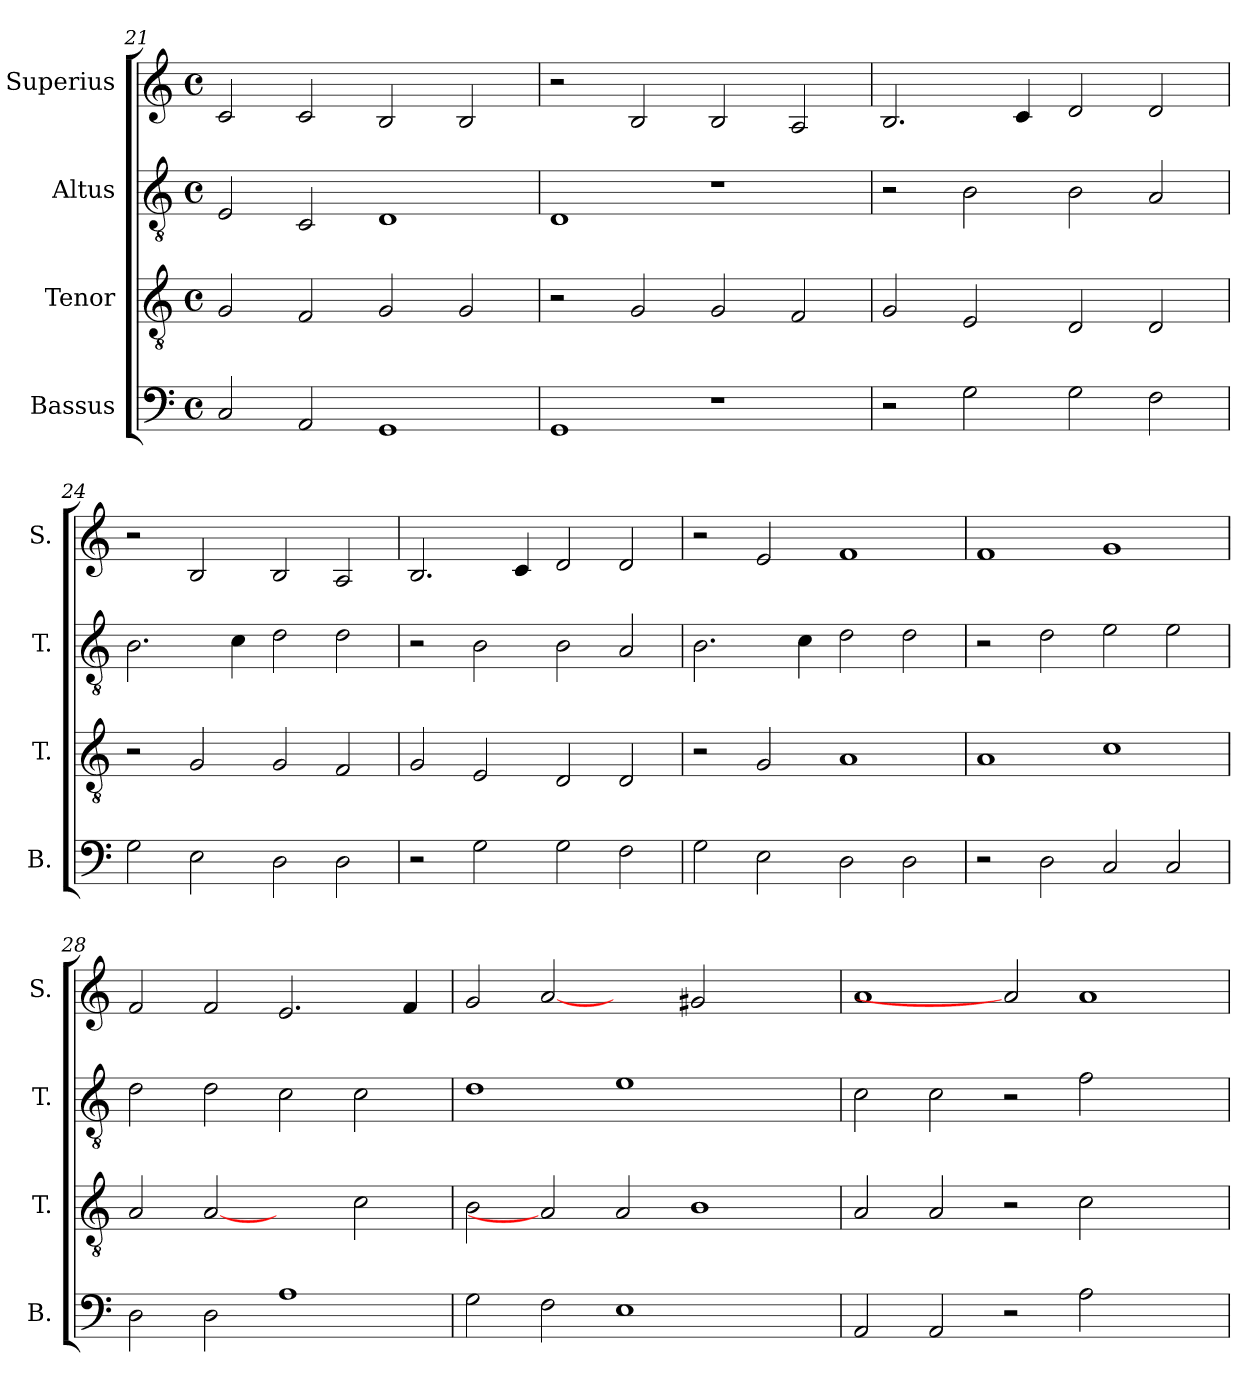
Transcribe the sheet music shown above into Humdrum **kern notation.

**kern	**kern	**kern	**kern
*part4	*part3	*part2	*part1
*staff4	*staff3	*staff2	*staff1
*I"Bassus	*I"Tenor	*I"Altus	*I"Superius
*I'B.	*I'T.	*I'T.	*I'S.
*clefF4	*clefGv2	*clefGv2	*clefG2
*	*ITrd7c12	*ITrd7c12	*
*k[]	*k[]	*k[]	*k[]
*C:	*C:	*C:	*C:
*M4/4	*M4/4	*M4/4	*M4/4
*met(c)	*met(c)	*met(c)	*met(c)
=21	=21	=21	=21
2Ci/	2GGi/	2EEi/	2ci/
2AAi/	2FFi/	2CCi/	2ci/
1GGi	2GGi/	1DDi	2Bi/
.	2GGi/	.	2Bi/
=22	=22	=22	=22
1GGi	2r	1DDi	2r
.	2GGi/	.	2Bi/
1r	2GGi/	1r	2Bi/
.	2FFi/	.	2Ai/
=23	=23	=23	=23
2r	2GGi/	2r	2.Bi/
2Gi\	2EEi/	2BBi\	.
.	.	.	4ci/
2Gi\	2DDi/	2BBi\	2di/
2Fi\	2DDi/	2AAi/	2di/
=24	=24	=24	=24
2Gi\	2r	2.BBi\	2r
2Ei\	2GGi/	.	2Bi/
.	.	4Ci\	.
2Di\	2GGi/	2Di\	2Bi/
2Di\	2FFi/	2Di\	2Ai/
!!LO:LB:g=z
=25	=25	=25	=25
2r	2GGi/	2r	2.Bi/
2Gi\	2EEi/	2BBi\	.
.	.	.	4ci/
2Gi\	2DDi/	2BBi\	2di/
2Fi\	2DDi/	2AAi/	2di/
=26	=26	=26	=26
2Gi\	2r	2.BBi\	2r
2Ei\	2GGi/	.	2ei/
.	.	4Ci\	.
2Di\	1AAi	2Di\	1fi
2Di\	.	2Di\	.
=27	=27	=27	=27
2r	1AAi	2r	1fi
2Di\	.	2Di\	.
2Ci/	1Ci	2Ei\	1gi
2Ci/	.	2Ei\	.
=28	=28	=28	=28
2Di\	2AAi/	2Di\	2fi/
2Di\	[2AAi	2Di\	2fi/
1Ai	2ryy	2Ci\	2.ei/
.	2Ci\	2Ci\	.
.	.	.	4fi/
=29	=29	=29	=29
2Gi\	2BBi\	1Di	2gi/
2Fi\	2AAi]	.	[2ai
1Ei	2AAi/	1Ei	2ryy
.	1BBi	.	2g#Xi/
2ryy	.	2ryy	2ryy
!!LO:PB:g=z
=30	=30	=30	=30
2AAi/	2AAi/	2Ci\	1ai
2AAi/	2AAi/	2Ci\	.
2r	2r	2r	2ai]
2Ai\	2Ci\	2Fi\	1ai
2ryy	2ryy	2ryy	.
=	=	=	=
*-	*-	*-	*-
